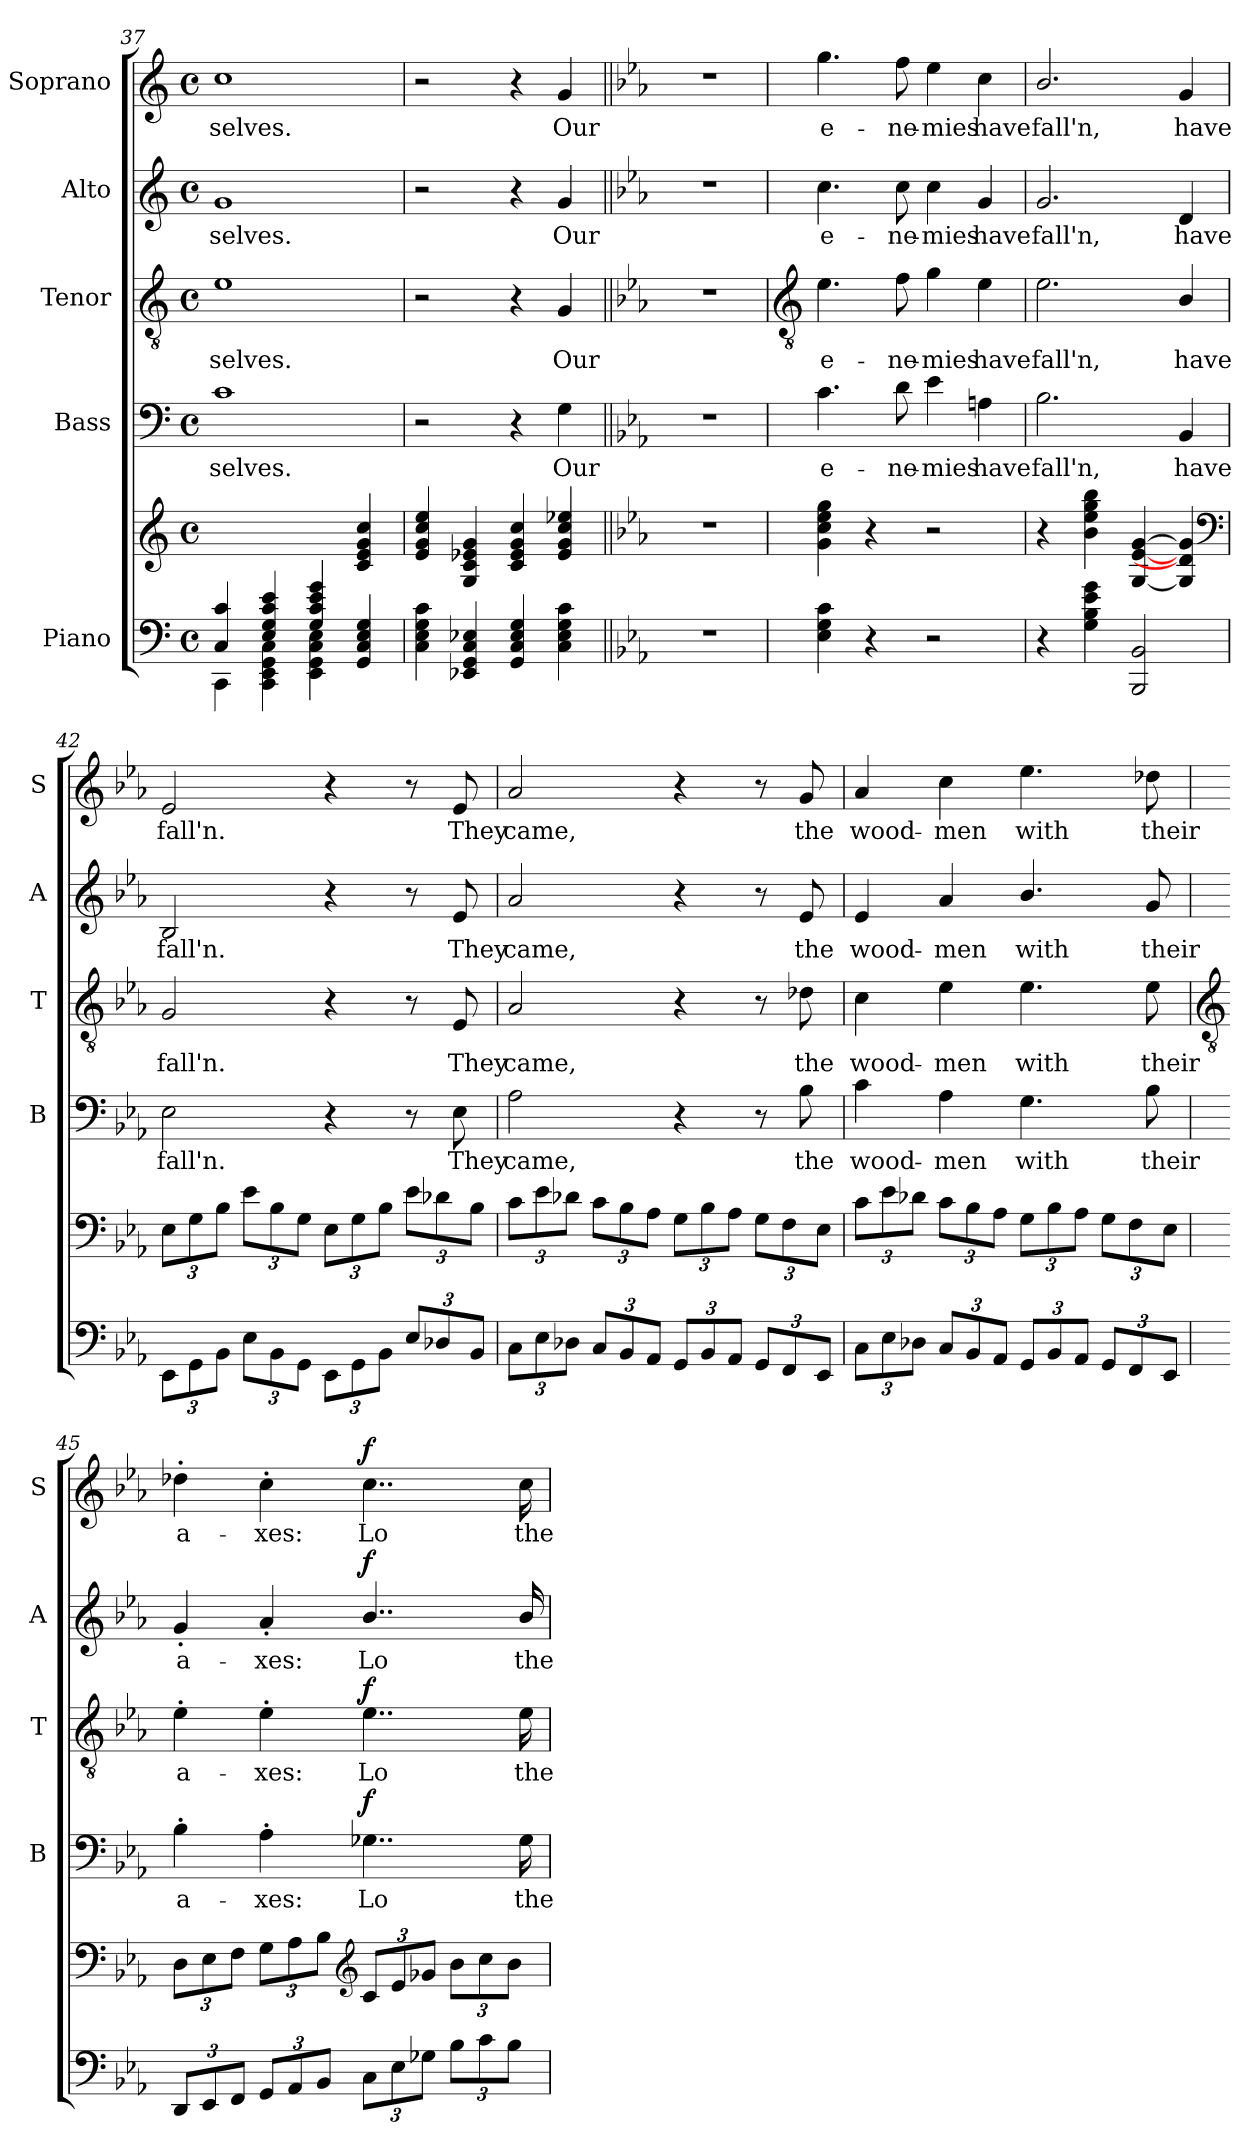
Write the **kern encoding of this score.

**kern	**kern	**kern	**text	**dynam	**kern	**text	**dynam	**kern	**text	**dynam	**kern	**text	**dynam
*part5	*part5	*part4	*part4	*part4	*part3	*part3	*part3	*part2	*part2	*part2	*part1	*part1	*part1
*staff6	*staff5	*staff4	*staff4	*staff4	*staff3	*staff3	*staff3	*staff2	*staff2	*staff2	*staff1	*staff1	*staff1
*I"Piano	*	*I"Bass	*	*	*I"Tenor	*	*	*I"Alto	*	*	*I"Soprano	*	*
*	*	*I'B	*	*	*I'T	*	*	*I'A	*	*	*I'S	*	*
*clefF4	*clefG2	*clefF4	*	*	*clefGv2	*	*	*clefG2	*	*	*clefG2	*	*
*k[]	*k[]	*k[]	*	*	*k[]	*	*	*k[]	*	*	*k[]	*	*
*C:	*C:	*C:	*	*	*C:	*	*	*C:	*	*	*C:	*	*
*M4/4	*M4/4	*M4/4	*	*	*M4/4	*	*	*M4/4	*	*	*M4/4	*	*
*met(c)	*met(c)	*met(c)	*	*	*met(c)	*	*	*met(c)	*	*	*met(c)	*	*
=37	=37	=37	=37	=37	=37	=37	=37	=37	=37	=37	=37	=37	=37
*^	*	*	*	*	*	*	*	*	*	*	*	*	*
!	!	!	!	!LO:LY:b	!	!	!LO:LY:b	!	!	!LO:LY:b	!	!	!LO:LY:b	!
4C/ 4c/	4CC\	2.ryy	1c	-selves.	.	1e	-selves.	.	1g	-selves.	.	1cc	-selves.	.
4E/ 4G/ 4c/ 4e/	4CC\ 4EE\ 4GG\ 4C\	.	.	.	.	.	.	.	.	.	.	.	.	.
4G/ 4c/ 4e/ 4g/	4EE\ 4GG\ 4C\ 4E\	.	.	.	.	.	.	.	.	.	.	.	.	.
4ryy	4GG 4C 4E 4G	4c 4e 4g 4cc	.	.	.	.	.	.	.	.	.	.	.	.
*v	*v	*	*	*	*	*	*	*	*	*	*	*	*	*
=38	=38	=38	=38	=38	=38	=38	=38	=38	=38	=38	=38	=38	=38
4C 4E 4G 4c	4e 4g 4cc 4ee	2r	.	.	2r	.	.	2r	.	.	2r	.	.
4EE-X 4GG 4C 4E-X	4G 4c 4e-X 4g	.	.	.	.	.	.	.	.	.	.	.	.
4GG 4C 4E- 4G	4c 4e- 4g 4cc	4r	.	.	4r	.	.	4r	.	.	4r	.	.
!	!	!	!LO:LY:b	!	!	!LO:LY:b	!	!	!LO:LY:b	!	!	!LO:LY:b	!
4C 4E- 4G 4c	4e- 4g 4cc 4ee-X	4G	Our	.	4G	Our	.	4g	Our	.	4g	Our	.
=39||	=39||	=39||	=39||	=39||	=39||	=39||	=39||	=39||	=39||	=39||	=39||	=39||	=39||
*k[b-e-a-]	*k[b-e-a-]	*k[b-e-a-]	*	*	*k[b-e-a-]	*	*	*k[b-e-a-]	*	*	*k[b-e-a-]	*	*
*E-:	*E-:	*E-:	*	*	*E-:	*	*	*E-:	*	*	*E-:	*	*
1r	1r	1r	.	.	1r	.	.	1r	.	.	1r	.	.
!!LO:LB:g=z
=40	=40	=40	=40	=40	=40	=40	=40	=40	=40	=40	=40	=40	=40
*	*	*	*	*	*clefGv2	*	*	*	*	*	*	*	*
!	!	!	!LO:LY:b	!	!	!LO:LY:b	!	!	!LO:LY:b	!	!	!LO:LY:b	!
4E- 4G 4c	4g 4cc 4ee- 4gg	4.c	e-	.	4.e-	e-	.	4.cc	e-	.	4.gg	e-	.
4r	4r	.	.	.	.	.	.	.	.	.	.	.	.
!	!	!	!LO:LY:b	!	!	!LO:LY:b	!	!	!LO:LY:b	!	!	!LO:LY:b	!
.	.	8d	-ne-	.	8f	-ne-	.	8cc	-ne-	.	8ff	-ne-	.
!	!	!	!LO:LY:b	!	!	!LO:LY:b	!	!	!LO:LY:b	!	!	!LO:LY:b	!
2r	2r	4e-	-mies	.	4g	-mies	.	4cc	-mies	.	4ee-	-mies	.
!	!	!	!LO:LY:b	!	!	!LO:LY:b	!	!	!LO:LY:b	!	!	!LO:LY:b	!
.	.	4An	have	.	4e-	have	.	4g	have	.	4cc	have	.
=41	=41	=41	=41	=41	=41	=41	=41	=41	=41	=41	=41	=41	=41
!	!	!	!LO:LY:b	!	!	!LO:LY:b	!	!	!LO:LY:b	!	!	!LO:LY:b	!
4r	4r	2.B-	fall'n,	.	2.e-	fall'n,	.	2.g	fall'n,	.	2.b-/	fall'n,	.
4G 4B- 4e- 4g	4b- 4ee- 4gg 4bb-	.	.	.	.	.	.	.	.	.	.	.	.
2BBB- 2BB-	[4G [4e- [4g	.	.	.	.	.	.	.	.	.	.	.	.
!	!	!	!LO:LY:b	!	!	!LO:LY:b	!	!	!LO:LY:b	!	!	!LO:LY:b	!
.	4G] 4d] 4g]	4BB-	have	.	4B-/	have	.	4d	have	.	4g	have	.
*	*clefF4	*	*	*	*	*	*	*	*	*	*	*	*
=42	=42	=42	=42	=42	=42	=42	=42	=42	=42	=42	=42	=42	=42
!	!	!	!LO:LY:b	!	!	!LO:LY:b	!	!	!LO:LY:b	!	!	!LO:LY:b	!
12EE-\L	12E-L	2E-	fall'n.	.	2G	fall'n.	.	2B-	fall'n.	.	2e-	fall'n.	.
12GG\	12G	.	.	.	.	.	.	.	.	.	.	.	.
12BB-\J	12B-J	.	.	.	.	.	.	.	.	.	.	.	.
12E-\L	12e-L	.	.	.	.	.	.	.	.	.	.	.	.
12BB-\	12B-	.	.	.	.	.	.	.	.	.	.	.	.
12GG\J	12GJ	.	.	.	.	.	.	.	.	.	.	.	.
12EE-\L	12E-L	4r	.	.	4r	.	.	4r	.	.	4r	.	.
12GG\	12G	.	.	.	.	.	.	.	.	.	.	.	.
12BB-\J	12B-J	.	.	.	.	.	.	.	.	.	.	.	.
12E-L	12e-L	8r	.	.	8r	.	.	8r	.	.	8r	.	.
12D-X	12d-X	.	.	.	.	.	.	.	.	.	.	.	.
!	!	!	!LO:LY:b	!	!	!LO:LY:b	!	!	!LO:LY:b	!	!	!LO:LY:b	!
.	.	8E-	They	.	8E-	They	.	8e-	They	.	8e-	They	.
12BB-J	12B-J	.	.	.	.	.	.	.	.	.	.	.	.
=43	=43	=43	=43	=43	=43	=43	=43	=43	=43	=43	=43	=43	=43
!	!	!	!LO:LY:b	!	!	!LO:LY:b	!	!	!LO:LY:b	!	!	!LO:LY:b	!
12CL	12cL	2A-	came,	.	2A-	came,	.	2a-	came,	.	2a-	came,	.
12E-	12e-	.	.	.	.	.	.	.	.	.	.	.	.
12D-XJ	12d-XJ	.	.	.	.	.	.	.	.	.	.	.	.
12CL	12cL	.	.	.	.	.	.	.	.	.	.	.	.
12BB-	12B-	.	.	.	.	.	.	.	.	.	.	.	.
12AA-J	12A-J	.	.	.	.	.	.	.	.	.	.	.	.
12GGL	12GL	4r	.	.	4r	.	.	4r	.	.	4r	.	.
12BB-	12B-	.	.	.	.	.	.	.	.	.	.	.	.
12AA-J	12A-J	.	.	.	.	.	.	.	.	.	.	.	.
12GGL	12GL	8r	.	.	8r	.	.	8r	.	.	8r	.	.
12FF	12F	.	.	.	.	.	.	.	.	.	.	.	.
!	!	!	!LO:LY:b	!	!	!LO:LY:b	!	!	!LO:LY:b	!	!	!LO:LY:b	!
.	.	8B-	the	.	8d-X	the	.	8e-	the	.	8g	the	.
12EE-J	12E-J	.	.	.	.	.	.	.	.	.	.	.	.
=44	=44	=44	=44	=44	=44	=44	=44	=44	=44	=44	=44	=44	=44
!	!	!	!LO:LY:b	!	!	!LO:LY:b	!	!	!LO:LY:b	!	!	!LO:LY:b	!
12CL	12cL	4c	wood-	.	4c	wood-	.	4e-	wood-	.	4a-	wood-	.
12E-	12e-	.	.	.	.	.	.	.	.	.	.	.	.
12D-XJ	12d-XJ	.	.	.	.	.	.	.	.	.	.	.	.
!	!	!	!LO:LY:b	!	!	!LO:LY:b	!	!	!LO:LY:b	!	!	!LO:LY:b	!
12CL	12cL	4A-	-men	.	4e-	-men	.	4a-	-men	.	4cc	-men	.
12BB-	12B-	.	.	.	.	.	.	.	.	.	.	.	.
12AA-J	12A-J	.	.	.	.	.	.	.	.	.	.	.	.
!	!	!	!LO:LY:b	!	!	!LO:LY:b	!	!	!LO:LY:b	!	!	!LO:LY:b	!
12GGL	12GL	4.G	with	.	4.e-	with	.	4.b-/	with	.	4.ee-	with	.
12BB-	12B-	.	.	.	.	.	.	.	.	.	.	.	.
12AA-J	12A-J	.	.	.	.	.	.	.	.	.	.	.	.
12GGL	12GL	.	.	.	.	.	.	.	.	.	.	.	.
12FF	12F	.	.	.	.	.	.	.	.	.	.	.	.
!	!	!	!LO:LY:b	!	!	!LO:LY:b	!	!	!LO:LY:b	!	!	!LO:LY:b	!
.	.	8B-	their	.	8e-	their	.	8g	their	.	8dd-X	their	.
12EE-J	12E-J	.	.	.	.	.	.	.	.	.	.	.	.
!!LO:LB:g=z
=45	=45	=45	=45	=45	=45	=45	=45	=45	=45	=45	=45	=45	=45
*	*	*	*	*	*clefGv2	*	*	*	*	*	*	*	*
!	!	!	!LO:LY:b	!	!	!LO:LY:b	!	!	!LO:LY:b	!	!	!LO:LY:b	!
12DDL	12DL	4B-'	a-	.	4e-'	a-	.	4g'	a-	.	4dd-X'	a-	.
12EE-	12E-	.	.	.	.	.	.	.	.	.	.	.	.
12FFJ	12FJ	.	.	.	.	.	.	.	.	.	.	.	.
!	!	!	!LO:LY:b	!	!	!LO:LY:b	!	!	!LO:LY:b	!	!	!LO:LY:b	!
12GGL	12GL	4A-'	-xes:	.	4e-'	-xes:	.	4a-'	-xes:	.	4cc'	-xes:	.
12AA-	12A-	.	.	.	.	.	.	.	.	.	.	.	.
12BB-J	12B-J	.	.	.	.	.	.	.	.	.	.	.	.
*	*clefG2	*	*	*	*	*	*	*	*	*	*	*	*
!	!	!	!LO:LY:b	!LO:DY:b	!	!LO:LY:b	!LO:DY:b	!	!LO:LY:b	!LO:DY:b	!	!LO:LY:b	!LO:DY:b
12CL	12cL	4..G-X	Lo	f	4..e-	Lo	f	4..b-/	Lo	f	4..cc	Lo	f
12E-	12e-	.	.	.	.	.	.	.	.	.	.	.	.
12G-XJ	12g-XJ	.	.	.	.	.	.	.	.	.	.	.	.
12B-L	12b-L	.	.	.	.	.	.	.	.	.	.	.	.
12c	12cc	.	.	.	.	.	.	.	.	.	.	.	.
12B-J	12b-J	.	.	.	.	.	.	.	.	.	.	.	.
!	!	!	!LO:LY:b	!	!	!LO:LY:b	!	!	!LO:LY:b	!	!	!LO:LY:b	!
.	.	16G-	the	.	16e-	the	.	16b-/	the	.	16cc	the	.
=	=	=	=	=	=	=	=	=	=	=	=	=	=
*-	*-	*-	*-	*-	*-	*-	*-	*-	*-	*-	*-	*-	*-
